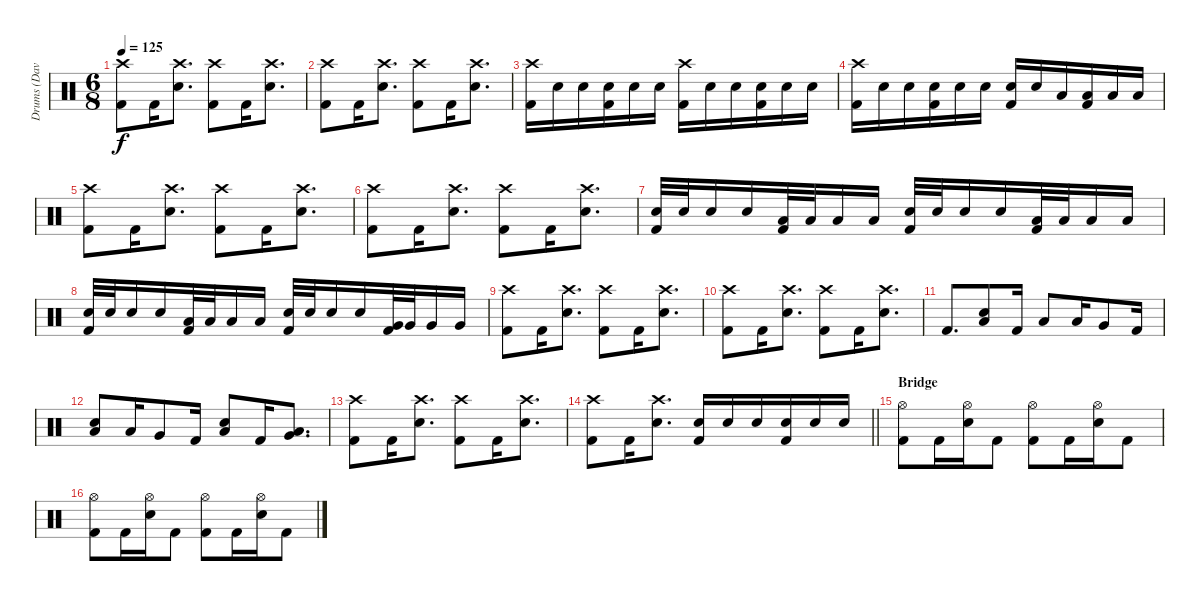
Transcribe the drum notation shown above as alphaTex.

\track ("Drums (Dave Grohl)" "Drums (Dav") {instrument percussion}
\staff {score}
\articulation defaults
\ts (6 8)
\tempo 125
\clef neutral
\ks c
("Crash high (hit)" "Kick (hit) 2").8{dy f} "Kick (hit) 2".16 ("Crash high (hit)" "Electric Snare (hit)").8{d} ("Crash high (hit)" "Kick (hit) 2").8 "Kick (hit) 2".16 ("Crash high (hit)" "Electric Snare (hit)").8{d} |
("Crash high (hit)" "Kick (hit) 2").8 "Kick (hit) 2".16 ("Crash high (hit)" "Electric Snare (hit)").8{d} ("Crash high (hit)" "Kick (hit) 2").8 "Kick (hit) 2".16 ("Crash high (hit)" "Electric Snare (hit)").8{d} |
("Crash high (hit)" "Kick (hit) 2").16 "Electric Snare (hit)".16 "Electric Snare (hit)".16 ("Electric Snare (hit)" "Kick (hit) 2").16 "Electric Snare (hit)".16 "Electric Snare (hit)".16 ("Crash high (hit)" "Kick (hit) 2").16 "Electric Snare (hit)".16 "Electric Snare (hit)".16 ("Electric Snare (hit)" "Kick (hit) 2").16 "Electric Snare (hit)".16 "Electric Snare (hit)".16 |
("Crash high (hit)" "Kick (hit) 2").16 "Electric Snare (hit)".16 "Electric Snare (hit)".16 ("Electric Snare (hit)" "Kick (hit) 2").16 "Electric Snare (hit)".16 "Electric Snare (hit)".16 ("Electric Snare (hit)" "Kick (hit) 2").16 "Electric Snare (hit)".16 "Low Tom (hit)".16 ("Low Tom (hit)" "Kick (hit) 2").16 "Low Floor Tom (hit)".16 "Low Floor Tom (hit)".16 |
("Crash high (hit)" "Kick (hit) 2").8 "Kick (hit) 2".16 ("Crash high (hit)" "Electric Snare (hit)").8{d} ("Crash high (hit)" "Kick (hit) 2").8 "Kick (hit) 2".16 ("Crash high (hit)" "Electric Snare (hit)").8{d} |
("Crash high (hit)" "Kick (hit) 2").8 "Kick (hit) 2".16 ("Crash high (hit)" "Electric Snare (hit)").8{d} ("Crash high (hit)" "Kick (hit) 2").8 "Kick (hit) 2".16 ("Crash high (hit)" "Electric Snare (hit)").8{d} |
("Electric Snare (hit)" "Kick (hit) 2").32 "Electric Snare (hit)".32 "Electric Snare (hit)".16 "Electric Snare (hit)".16 ("Low Tom (hit)" "Kick (hit) 2").32 "Low Tom (hit)".32 "Low Tom (hit)".16 "Low Tom (hit)".16 ("Electric Snare (hit)" "Kick (hit) 2").32 "Electric Snare (hit)".32 "Electric Snare (hit)".16 "Electric Snare (hit)".16 ("Low Tom (hit)" "Kick (hit) 2").32 "Low Tom (hit)".32 "Low Tom (hit)".16 "Low Tom (hit)".16 |
("Electric Snare (hit)" "Kick (hit) 2").32 "Electric Snare (hit)".32 "Electric Snare (hit)".16 "Electric Snare (hit)".16 ("Low Tom (hit)" "Kick (hit) 2").32 "Low Tom (hit)".32 "Low Tom (hit)".16 "Low Tom (hit)".16 ("Electric Snare (hit)" "Kick (hit) 2").32 "Electric Snare (hit)".32 "Electric Snare (hit)".16 "Electric Snare (hit)".16 ("Very Low Tom (hit)" "Kick (hit) 2").32 "Very Low Tom (hit)".32 "Very Low Tom (hit)".16 "Very Low Tom (hit)".16 |
("Crash high (hit)" "Kick (hit) 2").8 "Kick (hit) 2".16 ("Crash high (hit)" "Electric Snare (hit)").8{d} ("Crash high (hit)" "Kick (hit) 2").8 "Kick (hit) 2".16 ("Crash high (hit)" "Electric Snare (hit)").8{d} |
("Crash high (hit)" "Kick (hit) 2").8 "Kick (hit) 2".16 ("Crash high (hit)" "Electric Snare (hit)").8{d} ("Crash high (hit)" "Kick (hit) 2").8 "Kick (hit) 2".16 ("Crash high (hit)" "Electric Snare (hit)").8{d} |
"Kick (hit) 2".8{d} ("Electric Snare (hit)" "Low Tom (hit)").8 "Kick (hit) 2".16 "Low Tom (hit)".8 "Low Tom (hit)".16 "Very Low Tom (hit)".8 "Kick (hit) 2".16 |
("Electric Snare (hit)" "Low Tom (hit)").8 "Low Tom (hit)".16 "Very Low Tom (hit)".8 "Kick (hit) 2".16 ("Electric Snare (hit)" "Low Tom (hit)").8 "Kick (hit) 2".16 ("Low Tom (hit)" "Very Low Tom (hit)").8{d} |
("Crash high (hit)" "Kick (hit) 2").8 "Kick (hit) 2".16 ("Crash high (hit)" "Electric Snare (hit)").8{d} ("Crash high (hit)" "Kick (hit) 2").8 "Kick (hit) 2".16 ("Crash high (hit)" "Electric Snare (hit)").8{d} |
\barLineRight lightlight
("Crash high (hit)" "Kick (hit) 2").8 "Kick (hit) 2".16 ("Crash high (hit)" "Electric Snare (hit)").8{d} ("Electric Snare (hit)" "Kick (hit) 2").16 "Electric Snare (hit)".16 "Electric Snare (hit)".16 ("Electric Snare (hit)" "Kick (hit) 2").16 "Electric Snare (hit)".16 "Electric Snare (hit)".16 |
\section ("" "Bridge")
("Hi-Hat (open)" "Kick (hit) 2").8 "Kick (hit) 2".16 ("Hi-Hat (open)" "Electric Snare (hit)").16 "Kick (hit) 2".8 ("Hi-Hat (open)" "Kick (hit) 2").8 "Kick (hit) 2".16 ("Hi-Hat (open)" "Electric Snare (hit)").16 "Kick (hit) 2".8 |
("Hi-Hat (open)" "Kick (hit) 2").8 "Kick (hit) 2".16 ("Hi-Hat (open)" "Electric Snare (hit)").16 "Kick (hit) 2".8 ("Hi-Hat (open)" "Kick (hit) 2").8 "Kick (hit) 2".16 ("Hi-Hat (open)" "Electric Snare (hit)").16 "Kick (hit) 2".8
